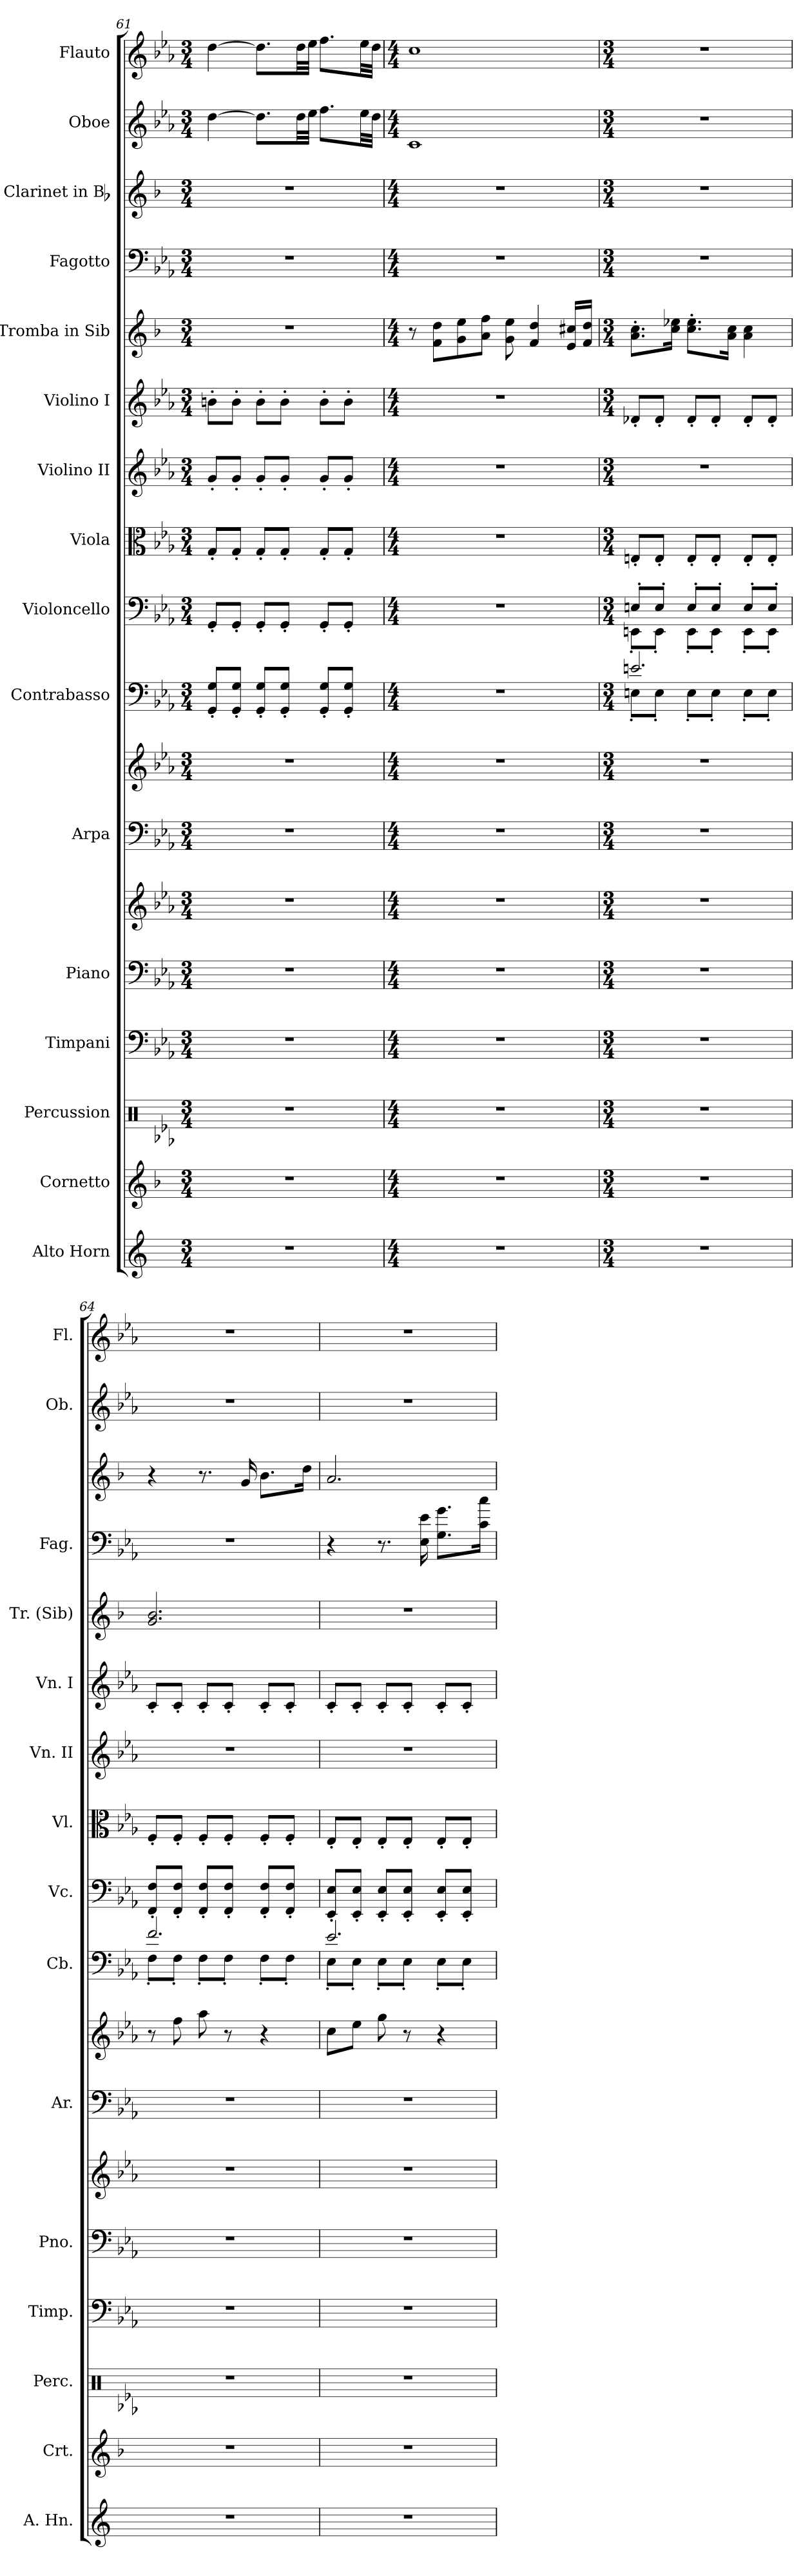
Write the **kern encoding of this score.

**kern	**kern	**kern	**kern	**kern	**kern	**kern	**kern	**kern	**kern	**kern	**kern	**kern	**kern	**kern	**kern	**kern	**kern
*part16	*part15	*part14	*part13	*part12	*part12	*part11	*part11	*part10	*part9	*part8	*part7	*part6	*part5	*part4	*part3	*part2	*part1
*staff18	*staff17	*staff16	*staff15	*staff14	*staff13	*staff12	*staff11	*staff10	*staff9	*staff8	*staff7	*staff6	*staff5	*staff4	*staff3	*staff2	*staff1
*I"Alto Horn	*I"Cornetto	*I"Percussion	*I"Timpani	*I"Piano	*	*I"Arpa	*	*I"Contrabasso	*I"Violoncello	*I"Viola	*I"Violino II	*I"Violino I	*I"Tromba in Sib	*I"Fagotto	*I"Clarinet in Bb	*I"Oboe	*I"Flauto
*I'A. Hn.	*I'Crt.	*I'Perc.	*I'Timp.	*I'Pno.	*	*I'Ar.	*	*I'Cb.	*I'Vc.	*I'Vl.	*I'Vn. II	*I'Vn. I	*I'Tr. (Sib)	*I'Fag.	*	*I'Ob.	*I'Fl.
!!LO:PB:g=z
*clefG2	*clefG2	*clefX	*clefF4	*clefF4	*clefG2	*clefF4	*clefG2	*clefF4	*clefF4	*clefC3	*clefG2	*clefG2	*clefG2	*clefF4	*clefG2	*clefG2	*clefG2
*ITrd5c9	*ITrd1c2	*	*	*	*	*	*	*ITrd7c12	*	*	*	*	*ITrd1c2	*	*ITrd1c2	*	*
*k[b-e-a-]	*k[b-e-a-]	*k[b-e-a-]	*k[b-e-a-]	*k[b-e-a-]	*k[b-e-a-]	*k[b-e-a-]	*k[b-e-a-]	*k[b-e-a-]	*k[b-e-a-]	*k[b-e-a-]	*k[b-e-a-]	*k[b-e-a-]	*k[b-e-a-]	*k[b-e-a-]	*k[b-e-a-]	*k[b-e-a-]	*k[b-e-a-]
*c:	*c:	*c:	*c:	*c:	*c:	*c:	*c:	*c:	*c:	*c:	*c:	*c:	*c:	*c:	*c:	*c:	*c:
*M3/4	*M3/4	*M3/4	*M3/4	*M3/4	*M3/4	*M3/4	*M3/4	*M3/4	*M3/4	*M3/4	*M3/4	*M3/4	*M3/4	*M3/4	*M3/4	*M3/4	*M3/4
=61	=61	=61	=61	=61	=61	=61	=61	=61	=61	=61	=61	=61	=61	=61	=61	=61	=61
2.r	2.r	2.r	2.r	2.r	2.r	2.r	2.r	8GGG/'< 8GG/'<L	8GG'</L	8G'</L	8g'</L	8bn'>\L	2.r	2.r	2.r	[4dd\	[4dd\
.	.	.	.	.	.	.	.	8GGG/'< 8GG/'<J	8GG'</J	8G'</J	8g'</J	8b'>\J	.	.	.	.	.
.	.	.	.	.	.	.	.	8GGG/'< 8GG/'<L	8GG'</L	8G'</L	8g'</L	8b'>\L	.	.	.	8.dd\L]	8.dd\L]
.	.	.	.	.	.	.	.	8GGG/'< 8GG/'<J	8GG'</J	8G'</J	8g'</J	8b'>\J	.	.	.	.	.
.	.	.	.	.	.	.	.	.	.	.	.	.	.	.	.	32dd\LL	32dd\LL
.	.	.	.	.	.	.	.	.	.	.	.	.	.	.	.	32ee-\JJJ	32ee-\JJJ
.	.	.	.	.	.	.	.	8GGG/'< 8GG/'<L	8GG'</L	8G'</L	8g'</L	8b'>\L	.	.	.	8.ff\L	8.ff\L
.	.	.	.	.	.	.	.	8GGG/'< 8GG/'<J	8GG'</J	8G'</J	8g'</J	8b'>\J	.	.	.	.	.
.	.	.	.	.	.	.	.	.	.	.	.	.	.	.	.	32ee-\LL	32ee-\LL
.	.	.	.	.	.	.	.	.	.	.	.	.	.	.	.	32dd\JJJ	32dd\JJJ
=62	=62	=62	=62	=62	=62	=62	=62	=62	=62	=62	=62	=62	=62	=62	=62	=62	=62
*M4/4	*M4/4	*M4/4	*M4/4	*M4/4	*M4/4	*M4/4	*M4/4	*M4/4	*M4/4	*M4/4	*M4/4	*M4/4	*M4/4	*M4/4	*M4/4	*M4/4	*M4/4
1r	1r	1r	1r	1r	1r	1r	1r	1r	1r	1r	1r	1r	8r	1r	1r	1c	1cc
.	.	.	.	.	.	.	.	.	.	.	.	.	8e-\ 8cc\L	.	.	.	.
.	.	.	.	.	.	.	.	.	.	.	.	.	8f\ 8dd\	.	.	.	.
.	.	.	.	.	.	.	.	.	.	.	.	.	8g\ 8ee-\J	.	.	.	.
.	.	.	.	.	.	.	.	.	.	.	.	.	8f\ 8dd\	.	.	.	.
.	.	.	.	.	.	.	.	.	.	.	.	.	4e-/ 4cc/	.	.	.	.
.	.	.	.	.	.	.	.	.	.	.	.	.	16d/ 16bn/LL	.	.	.	.
.	.	.	.	.	.	.	.	.	.	.	.	.	16e-/ 16cc/JJ	.	.	.	.
=63	=63	=63	=63	=63	=63	=63	=63	=63	=63	=63	=63	=63	=63	=63	=63	=63	=63
*M3/4	*M3/4	*M3/4	*M3/4	*M3/4	*M3/4	*M3/4	*M3/4	*M3/4	*M3/4	*M3/4	*M3/4	*M3/4	*M3/4	*M3/4	*M3/4	*M3/4	*M3/4
*	*	*	*	*	*	*	*	*^	*^	*	*	*	*	*	*	*	*
2.r	2.r	2.r	2.r	2.r	2.r	2.r	2.r	2.En/	8EEn'<\L	8En'>/L	8EEn'<\L	8En'</L	2.r	8d-X'</L	8.g\'> 8.b-\'>L	2.r	2.r	2.r	2.r
.	.	.	.	.	.	.	.	.	8EE'<\J	8E'>/J	8EE'<\J	8E'</J	.	8d-'</J	.	.	.	.	.
.	.	.	.	.	.	.	.	.	.	.	.	.	.	.	16b-\ 16dd-X\Jk	.	.	.	.
.	.	.	.	.	.	.	.	.	8EE'<\L	8E'>/L	8EE'<\L	8E'</L	.	8d-'</L	8.b-\'> 8.dd-\'>L	.	.	.	.
.	.	.	.	.	.	.	.	.	8EE'<\J	8E'>/J	8EE'<\J	8E'</J	.	8d-'</J	.	.	.	.	.
.	.	.	.	.	.	.	.	.	.	.	.	.	.	.	16g\ 16b-\Jk	.	.	.	.
.	.	.	.	.	.	.	.	.	8EE'<\L	8E'>/L	8EE'<\L	8E'</L	.	8d-'</L	4g\ 4b-\	.	.	.	.
.	.	.	.	.	.	.	.	.	8EE'<\J	8E'>/J	8EE'<\J	8E'</J	.	8d-'</J	.	.	.	.	.
*	*	*	*	*	*	*	*	*	*	*v	*v	*	*	*	*	*	*	*	*
=64	=64	=64	=64	=64	=64	=64	=64	=64	=64	=64	=64	=64	=64	=64	=64	=64	=64	=64
2.r	2.r	2.r	2.r	2.r	2.r	2.r	8r	2.F/	8FF'<\L	8FF/'< 8F/'<L	8F'</L	2.r	8c'</L	2.f/ 2.a-/	2.r	4r	2.r	2.r
.	.	.	.	.	.	.	8ff\	.	8FF'<\J	8FF/'< 8F/'<J	8F'</J	.	8c'</J	.	.	.	.	.
.	.	.	.	.	.	.	8aa-\	.	8FF'<\L	8FF/'< 8F/'<L	8F'</L	.	8c'</L	.	.	8.r	.	.
.	.	.	.	.	.	.	8r	.	8FF'<\J	8FF/'< 8F/'<J	8F'</J	.	8c'</J	.	.	.	.	.
.	.	.	.	.	.	.	.	.	.	.	.	.	.	.	.	16f/	.	.
.	.	.	.	.	.	.	4r	.	8FF'<\L	8FF/'< 8F/'<L	8F'</L	.	8c'</L	.	.	8.a-\L	.	.
.	.	.	.	.	.	.	.	.	8FF'<\J	8FF/'< 8F/'<J	8F'</J	.	8c'</J	.	.	.	.	.
.	.	.	.	.	.	.	.	.	.	.	.	.	.	.	.	16cc\Jk	.	.
=65	=65	=65	=65	=65	=65	=65	=65	=65	=65	=65	=65	=65	=65	=65	=65	=65	=65	=65
2.r	2.r	2.r	2.r	2.r	2.r	2.r	8cc\L	2.E-/	8EE-'<\L	8EE-/'< 8E-/'<L	8E-'</L	2.r	8c'</L	2.r	4r	2.g/	2.r	2.r
.	.	.	.	.	.	.	8ee-\J	.	8EE-'<\J	8EE-/'< 8E-/'<J	8E-'</J	.	8c'</J	.	.	.	.	.
.	.	.	.	.	.	.	8gg\	.	8EE-'<\L	8EE-/'< 8E-/'<L	8E-'</L	.	8c'</L	.	8.r	.	.	.
.	.	.	.	.	.	.	8r	.	8EE-'<\J	8EE-/'< 8E-/'<J	8E-'</J	.	8c'</J	.	.	.	.	.
.	.	.	.	.	.	.	.	.	.	.	.	.	.	.	16E-\ 16e-\	.	.	.
.	.	.	.	.	.	.	4r	.	8EE-'<\L	8EE-/'< 8E-/'<L	8E-'</L	.	8c'</L	.	8.G\ 8.g\L	.	.	.
.	.	.	.	.	.	.	.	.	8EE-'<\J	8EE-/'< 8E-/'<J	8E-'</J	.	8c'</J	.	.	.	.	.
.	.	.	.	.	.	.	.	.	.	.	.	.	.	.	16c\ 16cc\Jk	.	.	.
*	*	*	*	*	*	*	*	*v	*v	*	*	*	*	*	*	*	*	*
=	=	=	=	=	=	=	=	=	=	=	=	=	=	=	=	=	=
*-	*-	*-	*-	*-	*-	*-	*-	*-	*-	*-	*-	*-	*-	*-	*-	*-	*-
